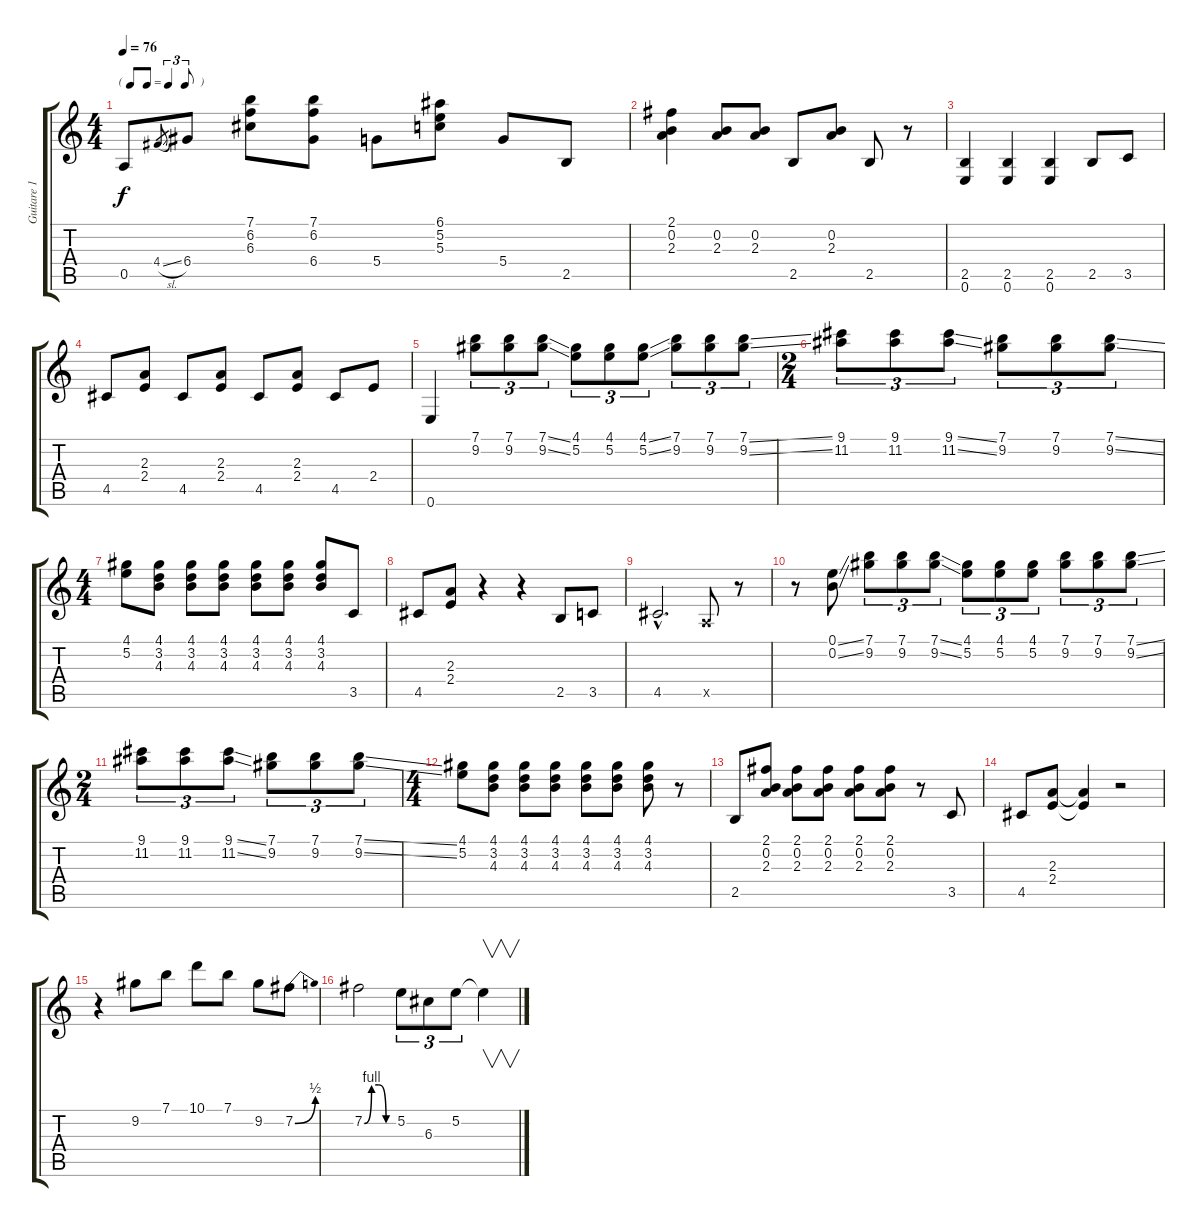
\track ("Guitare 1" "Guitare 1") {instrument acousticguitarnylon}
\staff {score tabs}
\tuning (E4 B3 G3 D3 A2 E2) {hide}
\ts (4 4)
\tf triplet8th
\tempo 76
\clef g2
\ks c
0.5.8{dy f} 4.4{sl}.8{gr} 6.4.8 (7.1 6.2 6.3).8 (7.1 6.2 6.4).8 5.4.8 (6.1 5.2 5.3).8 5.4.8 2.5.8 |
(2.1 0.2 2.3).4 (0.2 2.3).8 (0.2 2.3).8 2.5.8 (0.2 2.3).8 2.5.8 r.8 |
(2.5 0.6).4 (2.5 0.6).4 (2.5 0.6).4 2.5.8 3.5.8 |
4.5.8 (2.3 2.4).8 4.5.8 (2.3 2.4).8 4.5.8 (2.3 2.4).8 4.5.8 2.4.8 |
0.6.4 (7.1 9.2).8{tu (3 2)} (7.1 9.2).8{tu (3 2)} (7.1{ss} 9.2{ss}).8{tu (3 2)} (4.1 5.2).8{tu (3 2)} (4.1 5.2).8{tu (3 2)} (4.1{ss} 5.2{ss}).8{tu (3 2)} (7.1 9.2).8{tu (3 2)} (7.1 9.2).8{tu (3 2)} (7.1{ss} 9.2{ss}).8{tu (3 2)} |
\ts (2 4)
(9.1 11.2).8{tu (3 2)} (9.1 11.2).8{tu (3 2)} (9.1{ss} 11.2{ss}).8{tu (3 2)} (7.1 9.2).8{tu (3 2)} (7.1 9.2).8{tu (3 2)} (7.1{ss} 9.2{ss}).8{tu (3 2)} |
\ts (4 4)
(4.1 5.2).8 (4.1 3.2 4.3).8 (4.1 3.2 4.3).8 (4.1 3.2 4.3).8 (4.1 3.2 4.3).8 (4.1 3.2 4.3).8 (4.1 3.2 4.3).8 3.5.8 |
4.5.8 (2.3 2.4).8 r.4 r.4 2.5.8 3.5.8 |
4.5{hac}.2{d} 0.5{x}.8 r.8 |
r.8 (0.1{ss} 0.2{ss}).8 (7.1 9.2).8{tu (3 2)} (7.1 9.2).8{tu (3 2)} (7.1{ss} 9.2{ss}).8{tu (3 2)} (4.1 5.2).8{tu (3 2)} (4.1 5.2).8{tu (3 2)} (4.1 5.2).8{tu (3 2)} (7.1 9.2).8{tu (3 2)} (7.1 9.2).8{tu (3 2)} (7.1{ss} 9.2{ss}).8{tu (3 2)} |
\ts (2 4)
(9.1 11.2).8{tu (3 2)} (9.1 11.2).8{tu (3 2)} (9.1{ss} 11.2{ss}).8{tu (3 2)} (7.1 9.2).8{tu (3 2)} (7.1 9.2).8{tu (3 2)} (7.1{ss} 9.2{ss}).8{tu (3 2)} |
\ts (4 4)
(4.1 5.2).8 (4.1 3.2 4.3).8 (4.1 3.2 4.3).8 (4.1 3.2 4.3).8 (4.1 3.2 4.3).8 (4.1 3.2 4.3).8 (4.1 3.2 4.3).8 r.8 |
2.5.8 (2.1 0.2 2.3).8 (2.1 0.2 2.3).8 (2.1 0.2 2.3).8 (2.1 0.2 2.3).8 (2.1 0.2 2.3).8 r.8 3.5.8 |
4.5.8 (2.3 2.4).8 (2.3{t} 2.4{t}).4 r.2 |
r.4 9.2.8 7.1.8 10.1.8 7.1.8 9.2.8 7.2{be (bend 0 0 60 2)}.8 |
7.2{be (custom 0 0 15 4 30 4 45 0 60 0)}.2 5.2.8{tu (3 2)} 6.3.8{tu (3 2)} 5.2.8{tu (3 2)} 5.2{t}.4{v}
